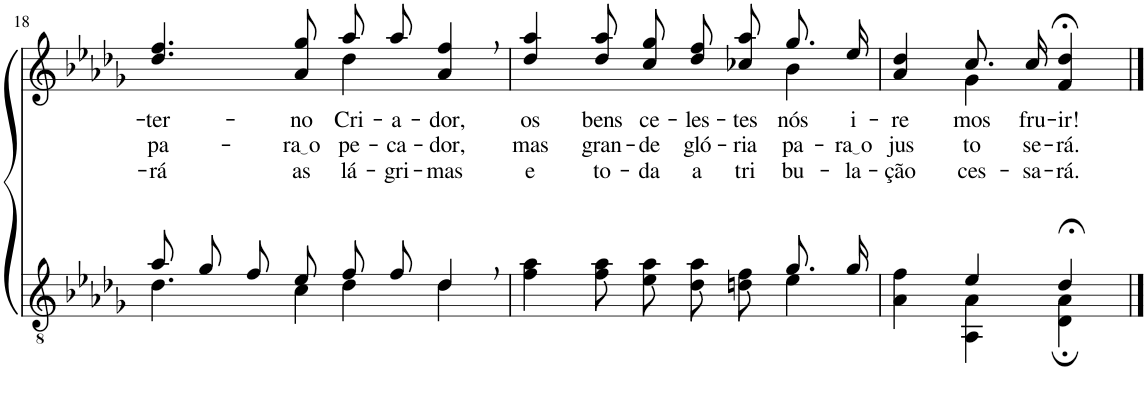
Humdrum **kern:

**kern	**kern	**text	**text	**text
*part2	*part1	*part1	*part1	*part1
*staff2	*staff1	*staff1	*staff1	*staff1
*I"Parte III e IV	*I"Parte I e II	*	*	*
!!LO:PB:g=z
*clefGv2	*clefG2	*	*	*
*Trd3c5	*Trd3c5	*	*	*
*k[b-e-a-d-g-]	*k[b-e-a-d-g-]	*	*	*
*M4/4	*M4/4	*	*	*
=18	=18	=18	=18	=18
*^	*	*	*	*
*	*^	*	*	*	*
!	!	!	!	!LO:LY:b	!LO:LY:b	!LO:LY:b
*	*	*	*^	*	*	*
8a-/L	2ryy	4.d-\	4.dd-/ 4.ff/	2ryy	ter-	pa-	rá
8g-/J	.	.	.	.	.	.	.
8f/L	.	.	.	.	.	.	.
!	!	!	!	!	!LO:LY:b	!LO:LY:b	!LO:LY:b
8e-/J	.	4c\	8a-/ 8gg-/	.	-no	ra o	as
!	!	!	!	!	!LO:LY:b	!LO:LY:b	!LO:LY:b
8f/L	4d-\	.	8aa-/L	4dd-\	Cri-	pe-	lá-
!	!	!	!	!	!LO:LY:b	!LO:LY:b	!LO:LY:b
8f/J	.	8ryy	8aa-/J	.	-a-	-ca-	-gri-
!	!	!	!	!	!LO:LY:b	!LO:LY:b	!LO:LY:b
4d-,/	4ryy	4d-\	4a-/, 4ff/,	4ryy	-dor,	-dor,	-mas
=19	=19	=19	=19	=19	=19	=19	=19
!	!	!	!	!	!LO:LY:b	!LO:LY:b	!LO:LY:b
*	*v	*v	*	*	*	*	*
2.ryy	4f\ 4a-\	4dd-/ 4aa-/	2.ryy	os	mas	e
!	!	!	!	!LO:LY:b	!LO:LY:b	!LO:LY:b
.	8f\ 8a-\L	8dd-\ 8aa-\L	.	bens	gran-	to-
!	!	!	!	!LO:LY:b	!LO:LY:b	!LO:LY:b
.	8e-\ 8a-\J	8cc\ 8gg-\J	.	ce-	-de	-da
!	!	!	!	!LO:LY:b	!LO:LY:b	!LO:LY:b
.	8d-\ 8a-\L	8dd-\ 8ff\L	.	-les-	gló-	a
!	!	!	!	!LO:LY:b	!LO:LY:b	!LO:LY:b
.	8dn\ 8f\J	8cc-X\ 8aa-\J	.	-tes	-ria	tri-
!	!	!	!	!LO:LY:b	!LO:LY:b	!LO:LY:b
8.g-/L	4e-\	8.gg-/L	4b-\	nós	pa-	-bu-
!	!	!	!	!LO:LY:b	!LO:LY:b	!LO:LY:b
16g-/Jk	.	16ee-/Jk	.	i-	ra o	-la-
=20	=20	=20	=20	=20	=20	=20
!	!	!	!	!LO:LY:b	!LO:LY:b	!LO:LY:b
4ryy	4A-\ 4f\	4a-/ 4dd-/	4ryy	-re-	jus-	-ção
!	!	!	!	!LO:LY:b	!LO:LY:b	!LO:LY:b
4e-/	4AA-\ 4A-\	8.cc/L	4g-\	-mos	-to	ces-
!	!	!	!	!LO:LY:b	!LO:LY:b	!LO:LY:b
.	.	16cc/Jk	.	fru-	se-	-sa-
!	!	!	!	!LO:LY:b	!LO:LY:b	!LO:LY:b
4d-;</	4D-\; 4A-\;	4f/;< 4dd-/;<	4ryy	-ir!	-rá.	-rá.
*v	*v	*	*	*	*	*
*	*v	*v	*	*	*
==	==	==	==	==
*-	*-	*-	*-	*-
